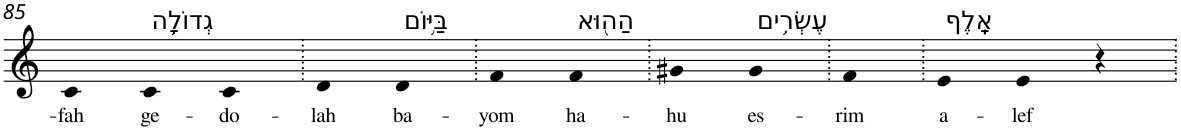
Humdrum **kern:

**kern	**text
*part1	*part1
*staff1	*staff1
*I"Piano	*
*I'Pno	*
!!LO:PB:g=z
*clefG2	*
*k[]	*
=85	=85
!	!LO:LY:b
4c	-fah
!LO:TX:a:t=גְדוֹלָ֛ה	!
!	!LO:LY:b
4c	ge-
!	!LO:LY:b
4c	-do-
=86.	=86.
!	!LO:LY:b
4d	-lah
!LO:TX:a:t=בַּיּ֥וֹם	!
!	!LO:LY:b
4d	ba-
=87.	=87.
!	!LO:LY:b
4f	-yom
!LO:TX:a:t=הַה֖וּא	!
!	!LO:LY:b
4f	ha-
=88.	=88.
!	!LO:LY:b
4g#X	-hu
!LO:TX:a:t=עֶשְׂרִ֥ים	!
!	!LO:LY:b
4g#	es-
=89.	=89.
!	!LO:LY:b
4f	-rim
=90.	=90.
!LO:TX:a:t=אָֽלֶף	!
!	!LO:LY:b
4e	a-
!	!LO:LY:b
4e	-lef
4r	.
=.	=.
*-	*-
